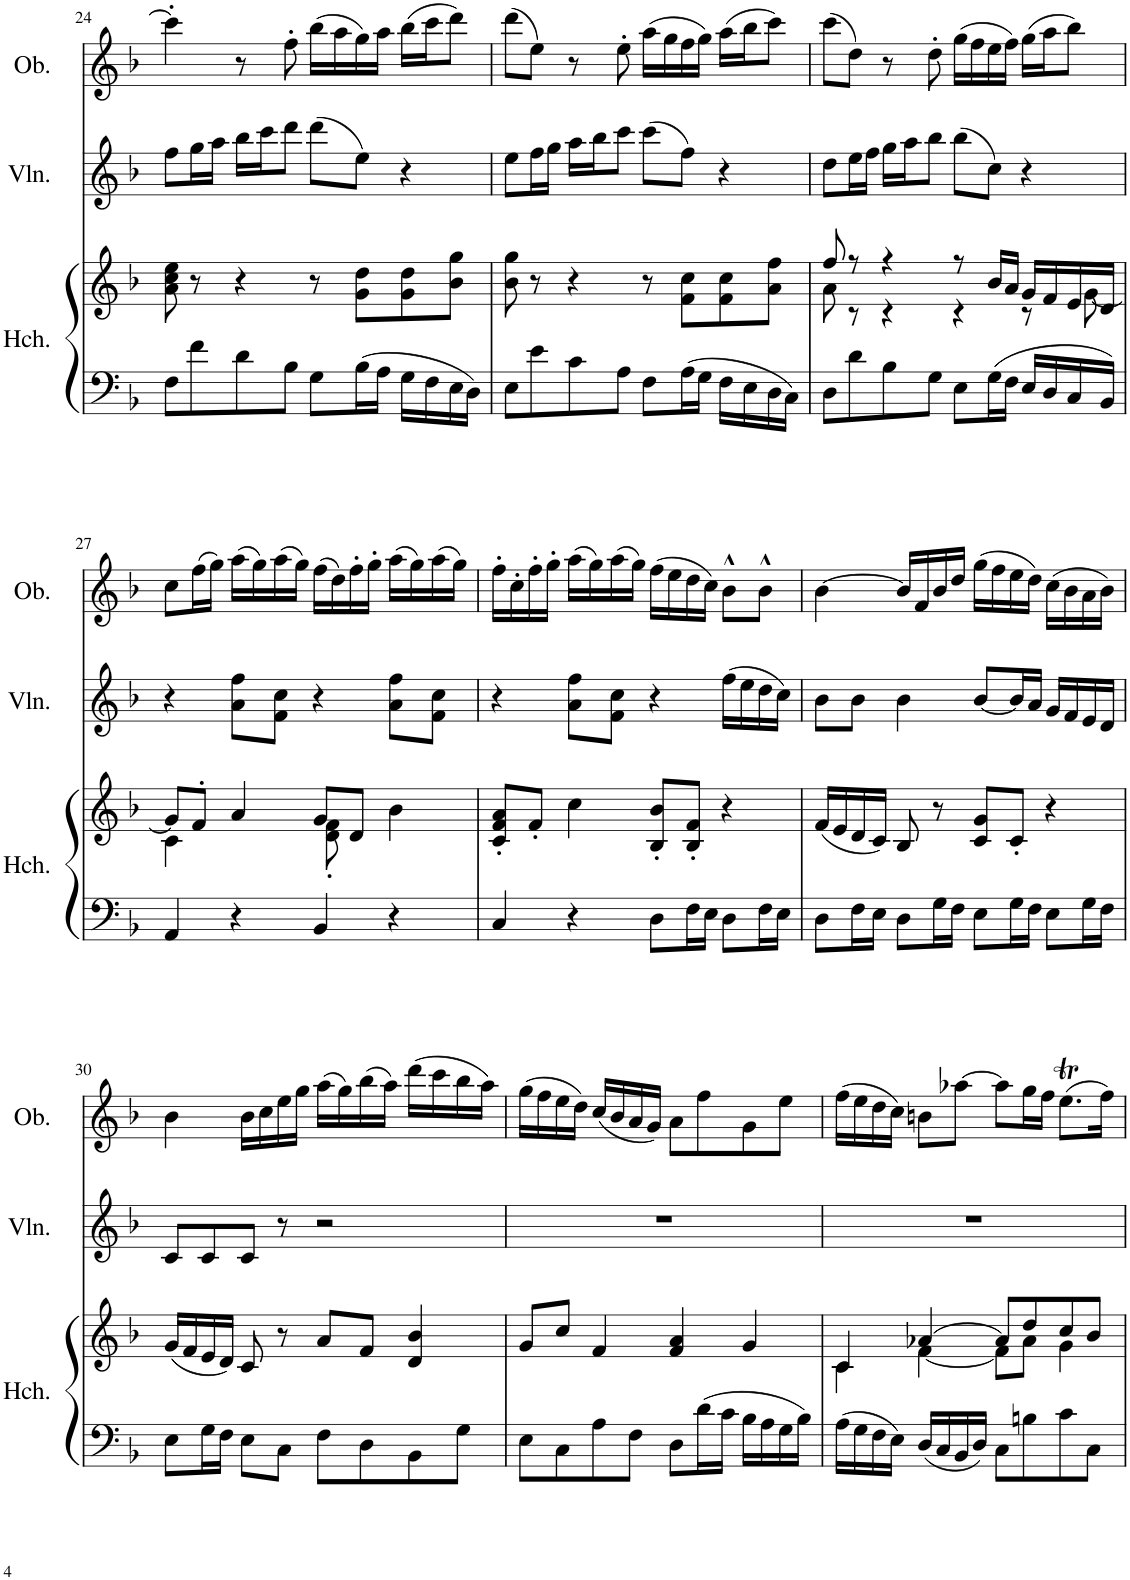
**kern	**kern	**kern	**kern
*part3	*part3	*part2	*part1
*staff4	*staff3	*staff2	*staff1
*I"Harpsichord	*	*I"Violin	*I"Oboe
*I'Hch.	*	*I'Vln.	*I'Ob.
!!LO:PB:g=z
*clefF4	*clefG2	*clefG2	*clefG2
*k[b-]	*k[b-]	*k[b-]	*k[b-]
*M4/4	*M4/4	*M4/4	*M4/4
*met(c)	*met(c)	*met(c)	*met(c)
=24	=24	=24	=24
8F\L	8a\ 8cc\ 8ee\	8ff\L	4ccc'\]
8f\	8r	16gg\L	.
.	.	16aa\JJ	.
8d\	4r	16bb-\LL	8r
.	.	16ccc\J	.
8B-\J	.	8ddd\J	8ff'\
8G\L	8r	(8ddd\L	(16bb-\LL
.	.	.	16aa\
16B-\L	8g\ 8dd\L	8ee\J)	16gg\)
16A\JJ	.	.	16aa\JJ
16G\LL	8g\ 8dd\	4r	(16bb-\LL
16F\	.	.	16ccc\J
16E\	8b-\ 8gg\J	.	8ddd\J)
16D\JJ	.	.	.
=25	=25	=25	=25
8E\L	8b-\ 8gg\	8ee\L	(8ddd\L
8e\	8r	16ff\L	8ee\J)
.	.	16gg\JJ	.
8c\	4r	16aa\LL	8r
.	.	16bb-\J	.
8A\J	.	8ccc\J	8ee'\
8F\L	8r	(8ccc\L	(16aa\LL
.	.	.	16gg\
16A\L	8f\ 8cc\L	8ff\J)	16ff\
16G\JJ	.	.	16gg\JJ)
16F\LL	8f\ 8cc\	4r	(16aa\LL
16E\	.	.	16bb-\J
16D\	8a\ 8ff\J	.	8ccc\J)
16C\JJ	.	.	.
=26	=26	=26	=26
*	*^	*	*
8D\L	8ff/	8a\	8dd\L	(8ccc\L
8d\	8r	8r	16ee\L	8dd\J)
.	.	.	16ff\JJ	.
8B-\	4r	4r	16gg\LL	8r
.	.	.	16aa\J	.
8G\J	.	.	8bb-\J	8dd'\
8E\L	8r	4r	(8bb-\L	(16gg\LL
.	.	.	.	16ff\
16G\L	16b-/LL	.	8cc\J)	16ee\
16F\JJ	16a/JJ	.	.	16ff\JJ)
16E/LL	16g/LL	8r	4r	(16gg\LL
16D/	16f/	.	.	16aa\J
16C/	16e/	[8g\	.	8bb-\J)
16BB-/JJ	16d/JJ	.	.	.
!!LO:LB:g=z
=27	=27	=27	=27	=27
4AA/	4c\	8g/L]	4r	8cc\L
.	.	8f'/J	.	(16ff\L
.	.	.	.	16gg\JJ)
4r	4a/	4ryy	8a\ 8ff\L	(16aa\LL
.	.	.	.	16gg\)
.	.	.	8f\ 8cc\J	(16aa\
.	.	.	.	16gg\JJ)
4BB-/	8g/L	8d\' 8f\'	4r	(16ff\LL
.	.	.	.	16dd\)
.	8d/J	4.ryy	.	16ff'\
.	.	.	.	16gg'\JJ
4r	4b-\	.	8a\ 8ff\L	(16aa\LL
.	.	.	.	16gg\)
.	.	.	8f\ 8cc\J	(16aa\
.	.	.	.	16gg\JJ)
*	*v	*v	*	*
=28	=28	=28	=28
4C/	8c/' 8f/' 8a/'L	4r	16ff'\LL
.	.	.	16cc'\
.	8f'/J	.	16ff'\
.	.	.	16gg'\JJ
4r	4cc\	8a\ 8ff\L	(16aa\LL
.	.	.	16gg\)
.	.	8f\ 8cc\J	(16aa\
.	.	.	16gg\JJ)
8D\L	8B-/' 8b-/'L	4r	(16ff\LL
.	.	.	16ee\
16F\L	8B-/' 8f/'J	.	16dd\
16E\JJ	.	.	16cc\JJ)
8D\L	4r	(16ff\LL	8b-^^\L
.	.	16ee\	.
16F\L	.	16dd\	8b-^^\J
16E\JJ	.	16cc\JJ)	.
=29	=29	=29	=29
8D\L	(16f/LL	8b-\L	[4b-\
.	16e/	.	.
16F\L	16d/	8b-\J	.
16E\JJ	16c/JJ)	.	.
8D\L	8B-/	4b-\	16b-/LL]
.	.	.	16f/
16G\L	8r	.	16b-/
16F\JJ	.	.	16dd/JJ
8E\L	8c/ 8g/L	[8b-/L	(16gg\LL
.	.	.	16ff\
16G\L	8c'/J	16b-/L]	16ee\
16F\JJ	.	16a/JJ	16dd\JJ)
8E\L	4r	16g/LL	(16cc\LL
.	.	16f/	16b-\
16G\L	.	16e/	16a\
16F\JJ	.	16d/JJ	16b-\JJ)
!!LO:LB:g=z
=30	=30	=30	=30
8E\L	(16g/LL	8c/L	4b-\
.	16f/	.	.
16G\L	16e/	8c/	.
16F\JJ	16d/JJ)	.	.
8E\L	8c/	8c/J	16b-\LL
.	.	.	16cc\
8C\J	8r	8r	16ee\
.	.	.	16gg\JJ
8F\L	8a/L	2r	(16aa\LL
.	.	.	16gg\)
8D\	8f/J	.	(16bb-\
.	.	.	16aa\JJ)
8BB-\	4d/ 4b-/	.	(16ddd\LL
.	.	.	16ccc\
8G\J	.	.	16bb-\
.	.	.	16aa\JJ)
=31	=31	=31	=31
8E\L	8g/L	1r	(16gg\LL
.	.	.	16ff\
8C\	8cc/J	.	16ee\
.	.	.	16dd\JJ)
8A\	4f/	.	(16cc/LL
.	.	.	16b-/
8F\J	.	.	16a/
.	.	.	16g/JJ)
8D\L	4f/ 4a/	.	8a\L
16d\L	.	.	8ff\
16c\JJ	.	.	.
16B-\LL	4g/	.	8g\
16A\	.	.	.
16G\	.	.	8ee\J
16B-\JJ	.	.	.
=32	=32	=32	=32
*	*^	*	*
16A\LL	4c/	4c\	1r	(16ff\LL
16G\	.	.	.	16ee\
16F\	.	.	.	16dd\
16E\JJ	.	.	.	16cc\JJ)
16D/LL	[4a-X/	[4f\	.	8bn\L
16C/	.	.	.	.
16BB-/	.	.	.	[8aa-X\J
16D/JJ	.	.	.	.
8C\L	8a-/L]	8f\L]	.	8aa-\L]
8Bn\	8dd/	8a-\J	.	16gg\L
.	.	.	.	16ff\JJ
8c\	8cc/	4g\	.	(8.eet\L
8C\J	8b-/J	.	.	.
.	.	.	.	16ff\Jk)
*	*v	*v	*	*
=	=	=	=
*-	*-	*-	*-
